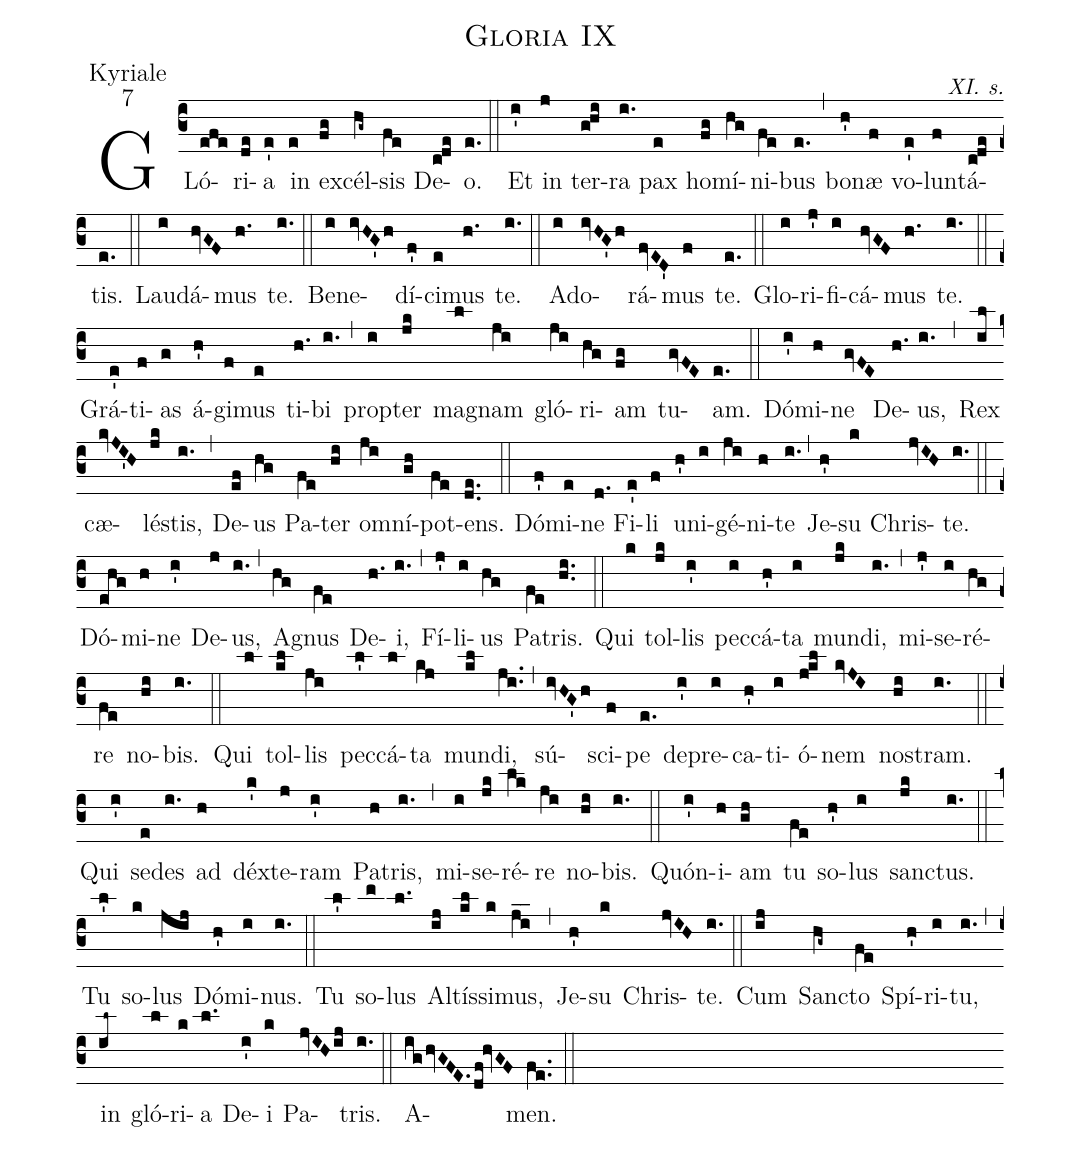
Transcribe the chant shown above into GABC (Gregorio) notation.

name:Gloria IX;
office-part:Kyriale;
mode:7;
commentary:XI. s.;
%%
(c3) GLó(efe)ri(de)a(e') in(e) ex(fg)cél(hg~)sis(fe) De(cde)o.(e.) (::)
Et(i') in(j) ter(ghi)ra(i.) pax(e) ho(fg)mí(hg)ni(fe)bus(e.) (,) bo(h')næ(f) vo(e')lun(f)tá(cde)tis.(e.) (::)
Lau(i)dá(hvGF)mus(h.) te.(i.) (::)
Be(i)ne(ivHG'h)dí(f')ci(e)mus(h.) te.(i.) (::)
Ad(i)o(ivHG'h)rá(fvED')mus(f) te.(e.) (::)
Glo(i)ri(j')fi(i)cá(hvGF)mus(h.) te.(i.) (::)
Grá(e')ti(f)as(g) á(h')gi(f)mus(e) ti(h.)bi(i.) (,) prop(i)ter(jk) ma(l)gnam(ji) gló(ji)ri(hg)am(fg) tu(gvFE)am.(e.) (::)
Dó(i')mi(h)ne(gvFE) De(h.)us,(i.) (,) Rex(il) cæ(kvJI'H)lés(jk)tis,(i.) (,) De(ef)us(hg) Pa(fe)ter(hi) om(ji)ní(gh)pot(fe)ens.(de..) (::)
Dó(f')mi(e)ne(d.) Fi(e')li(f) u(h')ni(i)gé(ji)ni(h)te(i.) (,) Je(h')su(k) Chris(jvIH)te.(i.) (::)
Dó(ehg)mi(h)ne(i') De(j)us,(i.) (,) A(hg)gnus(fe) De(h.)i,(i.) (,) Fí(j')li(i)us(hg) Pa(fe)tris.(hi..) (::)
Qui(k) tol(jk)lis(i') pec(i)cá(h')ta(i) mun(jk)di,(i.) (,) mi(j')se(i)ré(hg)re(fe) no(hi)bis.(i.) (::)
Qui(l) tol(kl)lis(ji) pec(l')cá(l)ta(kj) mun(kl)di,(ji..) (,) sú(ivHG'h)sci(f)pe(e.) de(i')pre(i)ca(h')ti(i)ó(jkl)nem(kvJI) nos(hi)tram.(i.) (::)
Qui(i') se(e)des(i.) ad(h) déx(k')te(j)ram(i') Pa(h)tris,(i.) (,) mi(i)se(jk)ré(lk)re(ji) no(hi)bis.(i.) (::)
Quón(i')i(h)am(gh) tu(fe) so(h')lus(i) sanc(jk)tus.(i.) (::)
Tu(l') so(k)lus(jij) Dó(h')mi(i)nus.(i.) (::)
Tu(l') so(m)lus(l.) Al(ij)tís(kl)si(k)mus,(ji__) (,) Je(h')su(k) Chris(jvIH)te.(i.) (::)
Cum(ij) Sanc(hg~)to(fe) Spí(h')ri(i)tu,(i.) (,) in(il~) gló(l)ri(k)a(l.) De(i')i(k) Pa(jvIHij)tris.(i.) (::)
A(ighvGFE.df!hvGF)men.(fe..) (::)
